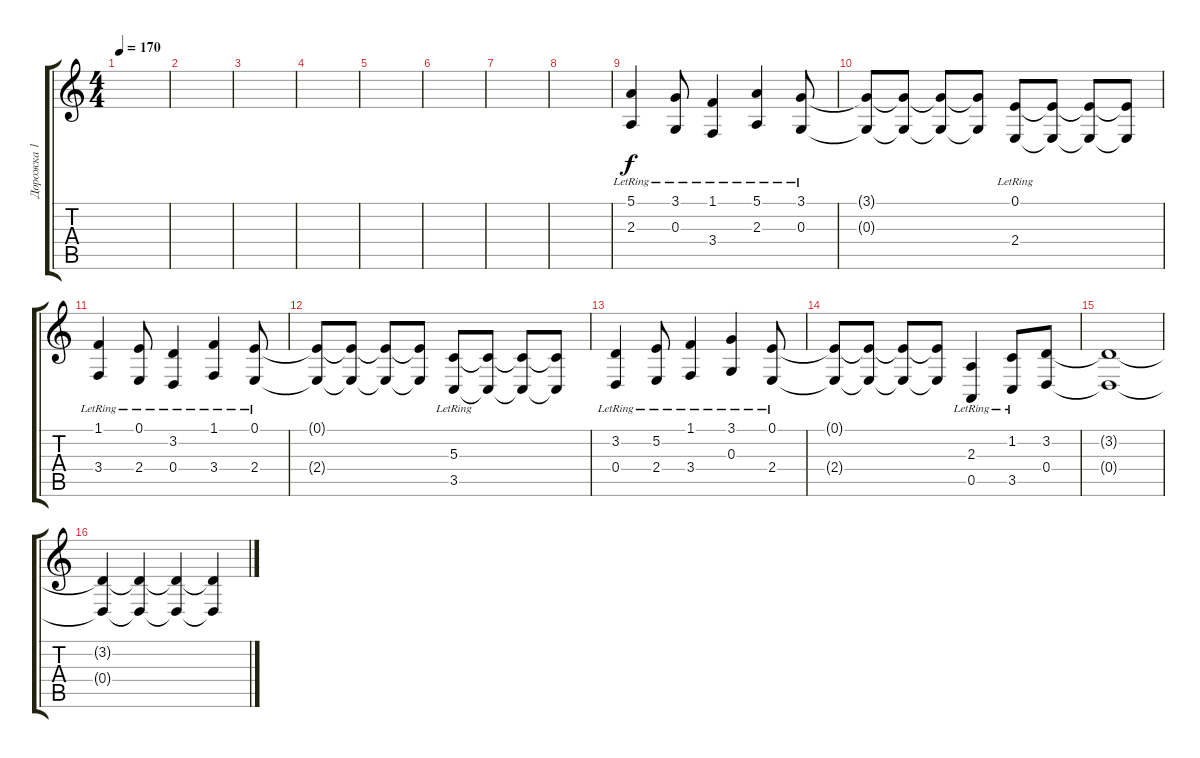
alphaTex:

\track ("Дорожка 1" "Дорожка 1") {instrument pad1newage}
\staff {score tabs}
\tuning (E4 B3 G3 D3 A2 E2) {hide}
\ts (4 4)
\tempo 170
\clef g2
\ks c
|
|
|
|
|
|
|
|
(5.1{lr} 2.3{lr}).4 (3.1{lr} 0.3{lr}).8 (1.1{lr} 3.4{lr}).4 (5.1{lr} 2.3{lr}).4 (3.1{lr} 0.3{lr}).8 |
(3.1{t} 0.3{t}).8 (3.1{t} 0.3{t}).8 (3.1{t} 0.3{t}).8 (3.1{t} 0.3{t}).8 (0.1{lr} 2.4{lr}).8 (0.1{t} 2.4{t}).8 (0.1{t} 2.4{t}).8 (0.1{t} 2.4{t}).8 |
(1.1{lr} 3.4{lr}).4 (0.1{lr} 2.4{lr}).8 (3.2{lr} 0.4{lr}).4 (1.1{lr} 3.4{lr}).4 (0.1{lr} 2.4{lr}).8 |
(0.1{t} 2.4{t}).8 (0.1{t} 2.4{t}).8 (0.1{t} 2.4{t}).8 (0.1{t} 2.4{t}).8 (5.3{lr} 3.5{lr}).8 (5.3{t} 3.5{t}).8 (5.3{t} 3.5{t}).8 (5.3{t} 3.5{t}).8 |
(3.2{lr} 0.4{lr}).4 (5.2{lr} 2.4{lr}).8 (1.1{lr} 3.4{lr}).4 (3.1{lr} 0.3{lr}).4 (0.1{lr} 2.4{lr}).8 |
(0.1{t} 2.4{t}).8 (0.1{t} 2.4{t}).8 (0.1{t} 2.4{t}).8 (0.1{t} 2.4{t}).8 (2.3 0.5{lr}).4 (1.2{lr} 3.5).8 (3.2 0.4).8 |
(3.2{t} 0.4{t}).1 |
(3.2{t} 0.4{t}).4 (3.2{t} 0.4{t}).4 (3.2{t} 0.4{t}).4 (3.2{t} 0.4{t}).4
